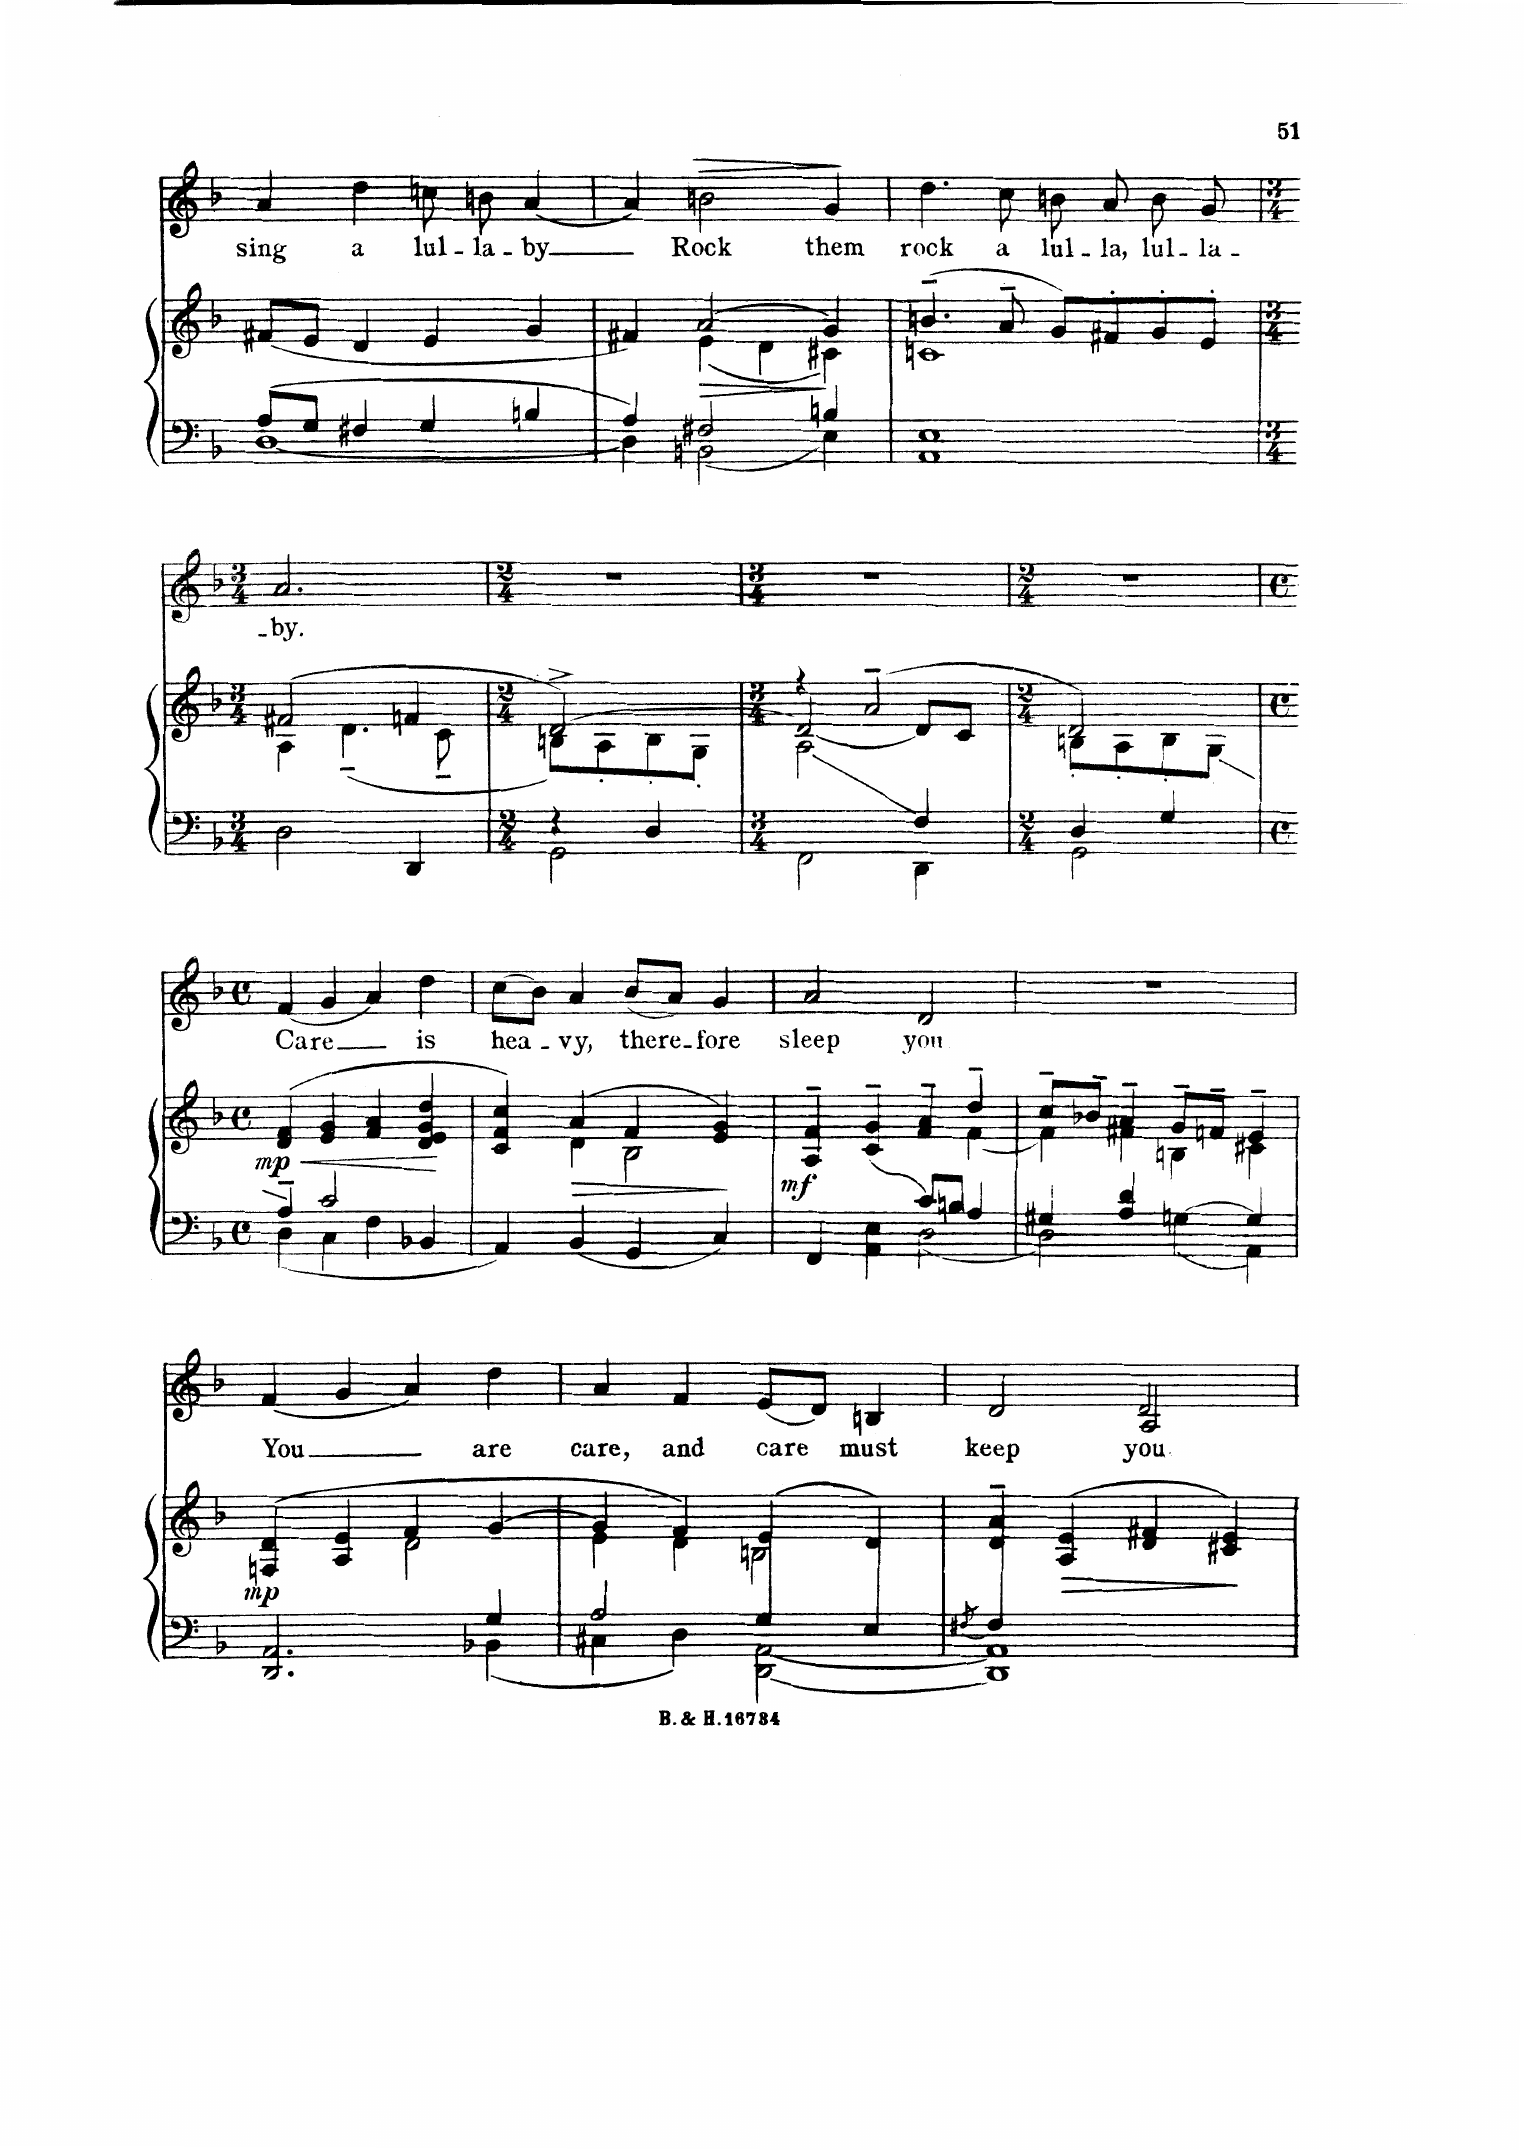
**kern	**kern	**dynam	**kern	**text	**dynam
*part2	*part2	*part2	*part1	*part1	*part1
*staff3	*staff2	*staff2/3	*staff1	*staff1	*staff1
*I"Piano	*	*	*I"Voice	*	*
*I'Pno	*	*	*	*	*
*clefF4	*clefG2	*	*clefG2	*	*
*k[b-]	*k[b-]	*	*k[b-]	*	*
*M4/4	*M4/4	*	*M4/4	*	*
=12	=12	=12	=12	=12	=12
*^	*	*	*	*	*
8A/L	[1D	(8f#X/L	.	4a/	sing	.
8G/J	.	8e/J	.	.	.	.
4F#X/	.	4d/	.	4dd\	a	.
4G/	.	4e/	.	8cc\	lul-	.
.	.	.	.	8bn\	-la-	.
4Bn/	.	4g/	.	[4a/	-by,	.
=13	=13	=13	=13	=13	=13	=13
*	*	*^	*	*	*	*
4A/	4D\]	4f#X/)	4ryy	.	4a/]	.	.
!	!	!	!	!LO:HP:b	!	!	!LO:HP:b
2F#X/	2BBn\	(2a/	(4e\	>	2bn\	Rock	>
.	.	.	4d\	.	.	.	.
4Bn/	4E\	4g/)	4c#X\)	]	4g/	them,	]
=14	=14	=14	=14	=14	=14	=14	=14
1E	1AA	(4.bn~/	1cn	.	4.dd\	rock	.
.	.	8a~/	.	.	8cc\	a	.
.	.	8g/L)	.	.	8bn\	lul-	.
.	.	8f#X'/	.	.	8a/	-la,	.
.	.	8g'/	.	.	8b\	lul-	.
.	.	8e'/J	.	.	8g/	-la-	.
*v	*v	*	*	*	*	*	*
=15	=15	=15	=15	=15	=15	=15
*M3/4	*M3/4	*	*	*M3/4	*	*
2D\	(2f#X/	4A\	.	2.a/	-- by.	.
.	.	(4.d~\	.	.	.	.
4DD/	4fn/	.	.	.	.	.
.	.	8c~\	.	.	.	.
=16	=16	=16	=16	=16	=16	=16
*M2/4	*M2/4	*	*	*M2/4	*	*
*^	*	*	*	*	*	*
4r	2GG\	[2d^/)	8Bn\L)	.	2r	.	.
.	.	.	8A'\	.	.	.	.
4D/	.	.	8B'\	.	.	.	.
.	.	.	8G'\J	.	.	.	.
*	*	*v	*v	*	*	*	*
=17	=17	=17	=17	=17	=17	=17
*M3/4	*	*M3/4	*	*M3/4	*	*
*	*	*^	*	*	*	*
*	*	*	*^	*	*	*	*
2ryy	2FF\	4r	2d/_	2A/	.	2.r	.	.
.	.	(2a~/	.	.	.	.	.	.
4F/	4DD\	.	8d/L]	4ryy	.	.	.	.
.	.	.	8c/J	.	.	.	.	.
*	*	*v	*v	*v	*	*	*	*
=18	=18	=18	=18	=18	=18	=18
*M2/4	*	*M2/4	*	*M2/4	*	*
*	*	*^	*	*	*	*
4D/	2GG\	2d/)	8Bn'\L	.	2r	.	.
.	.	.	8A'\	.	.	.	.
4G/	.	.	8B'\	.	.	.	.
.	.	.	8G\J	.	.	.	.
*	*	*v	*v	*	*	*	*
=19	=19	=19	=19	=19	=19	=19
*M4/4	*	*M4/4	*	*M4/4	*	*
*	*	*^	*	*	*	*
!	!	!	!	!LO:HP:b	!	!	!
!	!	!	!	!LO:DY:n=1:b	!	!	!
*	*	*v	*v	*	*	*	*
4A~/	4D\	(>4d/ 4f/	< mp	(4f/	Care	.
2c/	4C\	4e/ 4g/	.	4g/	.	.
.	4F\	4f/ 4a/	.	4a/)	.	.
4BB-X/	4ryy	4d/ 4e/ 4g/ 4dd/	.	4dd\	is	.
*v	*v	*	*	*	*	*
.	.	[	.	.	.
=20	=20	=20	=20	=20	=20
*	*^	*	*	*	*
4AA/	4c/ 4f/ 4cc/)	4ryy	.	(8cc\L	hea-	.
.	.	.	.	8b-\J)	.	.
!	!	!	!LO:HP:b	!	!	!
4BB-/	(>4a/	4d\	>	4a/	-vy,	.
4GG/	4f/	2B-\	.	(8b-/L	there-	.
.	.	.	.	8a/J)	.	.
4C/	4e/ 4g/)	.	.	4g/	-fore	.
*	*v	*v	*	*	*	*
.	.	]	.	.	.
=21	=21	=21	=21	=21	=21
*^	*^	*	*	*	*
!	!	!	!	!LO:DY:b	!	!	!
4FF/	2ryy	4A/~> 4f/~>	2.ryy	mf	2a/	sleep	.
4AA\ 4E\	.	(4c/~> 4g/~>	.	.	.	.	.
8c/L)	[2D\	4f/~> 4a/~>	.	.	2d/	you	.
8Bn/J	.	.	.	.	.	.	.
4A/	.	4dd~>/	[4f\	.	.	.	.
=22	=22	=22	=22	=22	=22	=22	=22
4G#X/	2D\]	8cc~/L	4f\]	.	1r	.	.
.	.	8b-~/J	.	.	.	.	.
4A/ 4d/	.	4a~/	4f#X\	.	.	.	.
[>4Gn\	4ryy	8g~/L	4Bn\	.	.	.	.
.	.	8fn~/J	.	.	.	.	.
4AA\	4G/]	4e~/	4c#X\	.	.	.	.
=23	=23	=23	=23	=23	=23	=23	=23
!	!	!	!	!LO:DY:b	!	!	!
2.DD/ 2.AA/	2.ryy	(4Fn/ 4d/	2ryy	mp	(4f/	You	.
.	.	4A/ 4e/	.	.	4g/	.	.
.	.	4f/	2d\	.	4a/)	.	.
4G/	4BB-X\	[4g/	.	.	4dd\	are	.
=24	=24	=24	=24	=24	=24	=24	=24
2A/	4C#X\	4g/]	4e\	.	4a/	care,	.
.	4D\	4f/)	4d\	.	4f/	and	.
4G/	[2DD\ [2AA\	(4e/	2Bn\	.	(8e/L	care	.
.	.	.	.	.	8d/J)	.	.
4E/	.	4d/)	.	.	4Bn/	must	.
*	*	*v	*v	*	*	*	*
=25	=25	=25	=25	=25	=25	=25
8qF#X/	.	.	.	.	.	.
*	*	*	*	*^	*	*
4F#/	1DD] 1AA]	4d/~> 4a/~>	.	2d/	2ryy	keep	.
!	!	!	!LO:HP:b	!	!	!	!
4ryy	.	(>4A/ 4e/	>	.	.	.	.
2ryy	.	4d/ 4f#X/	.	2A/	2d/	you	.
.	.	4c#X/ 4e/)	.	.	.	.	.
*v	*v	*	*	*v	*v	*	*
.	.	]	.	.	.
=	=	=	=	=	=
*-	*-	*-	*-	*-	*-
